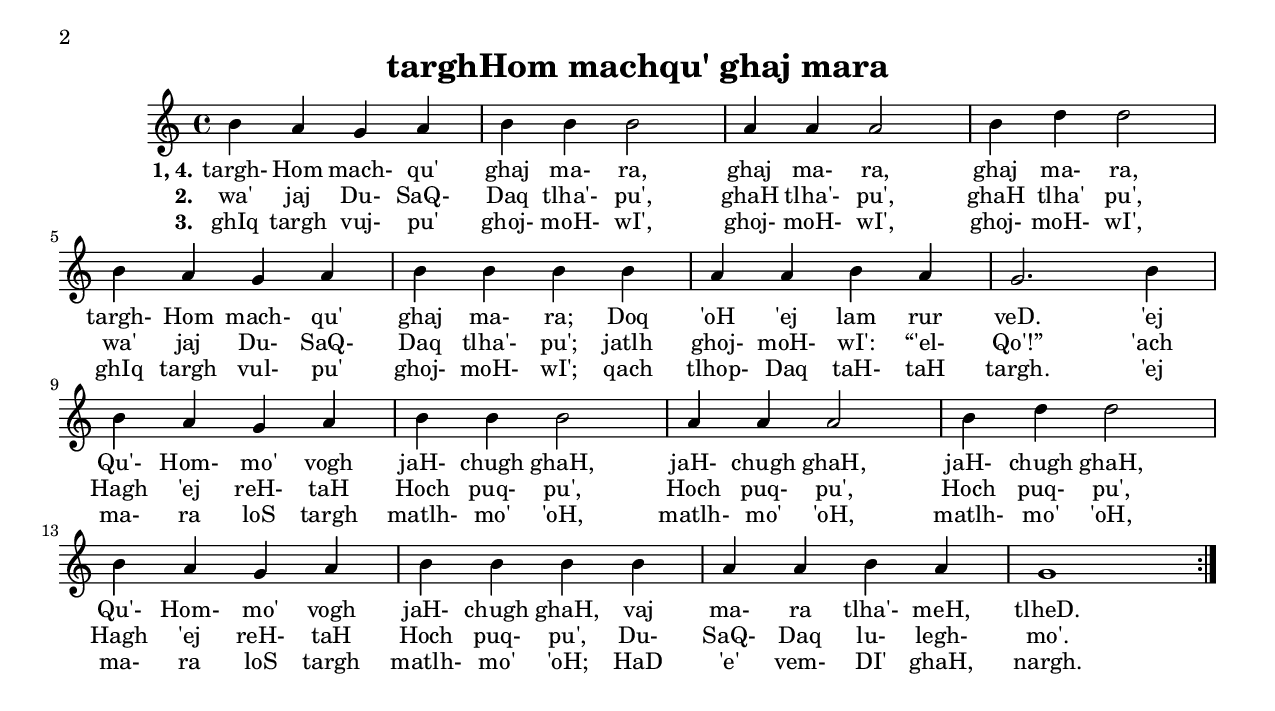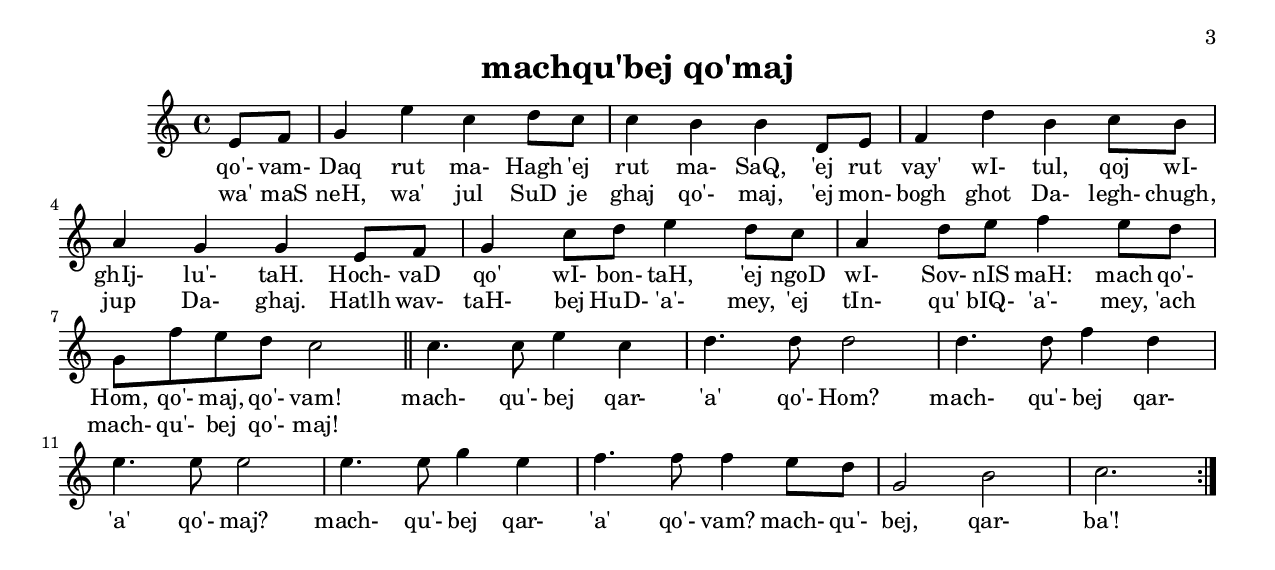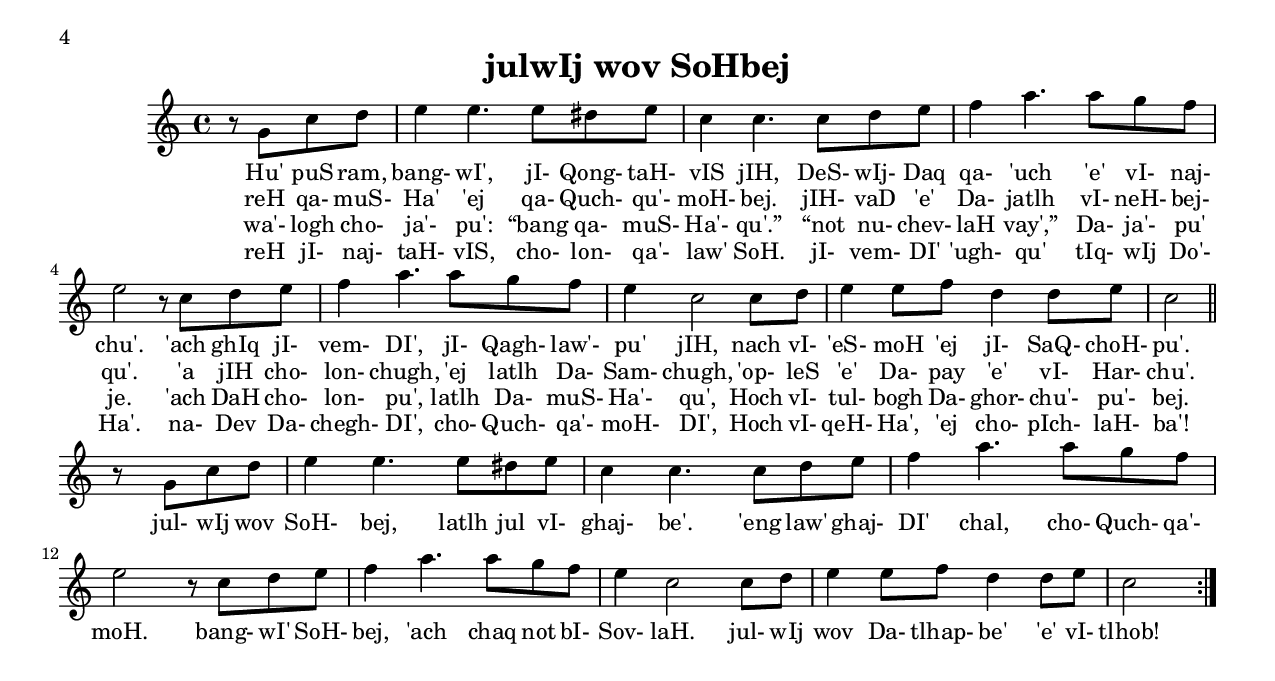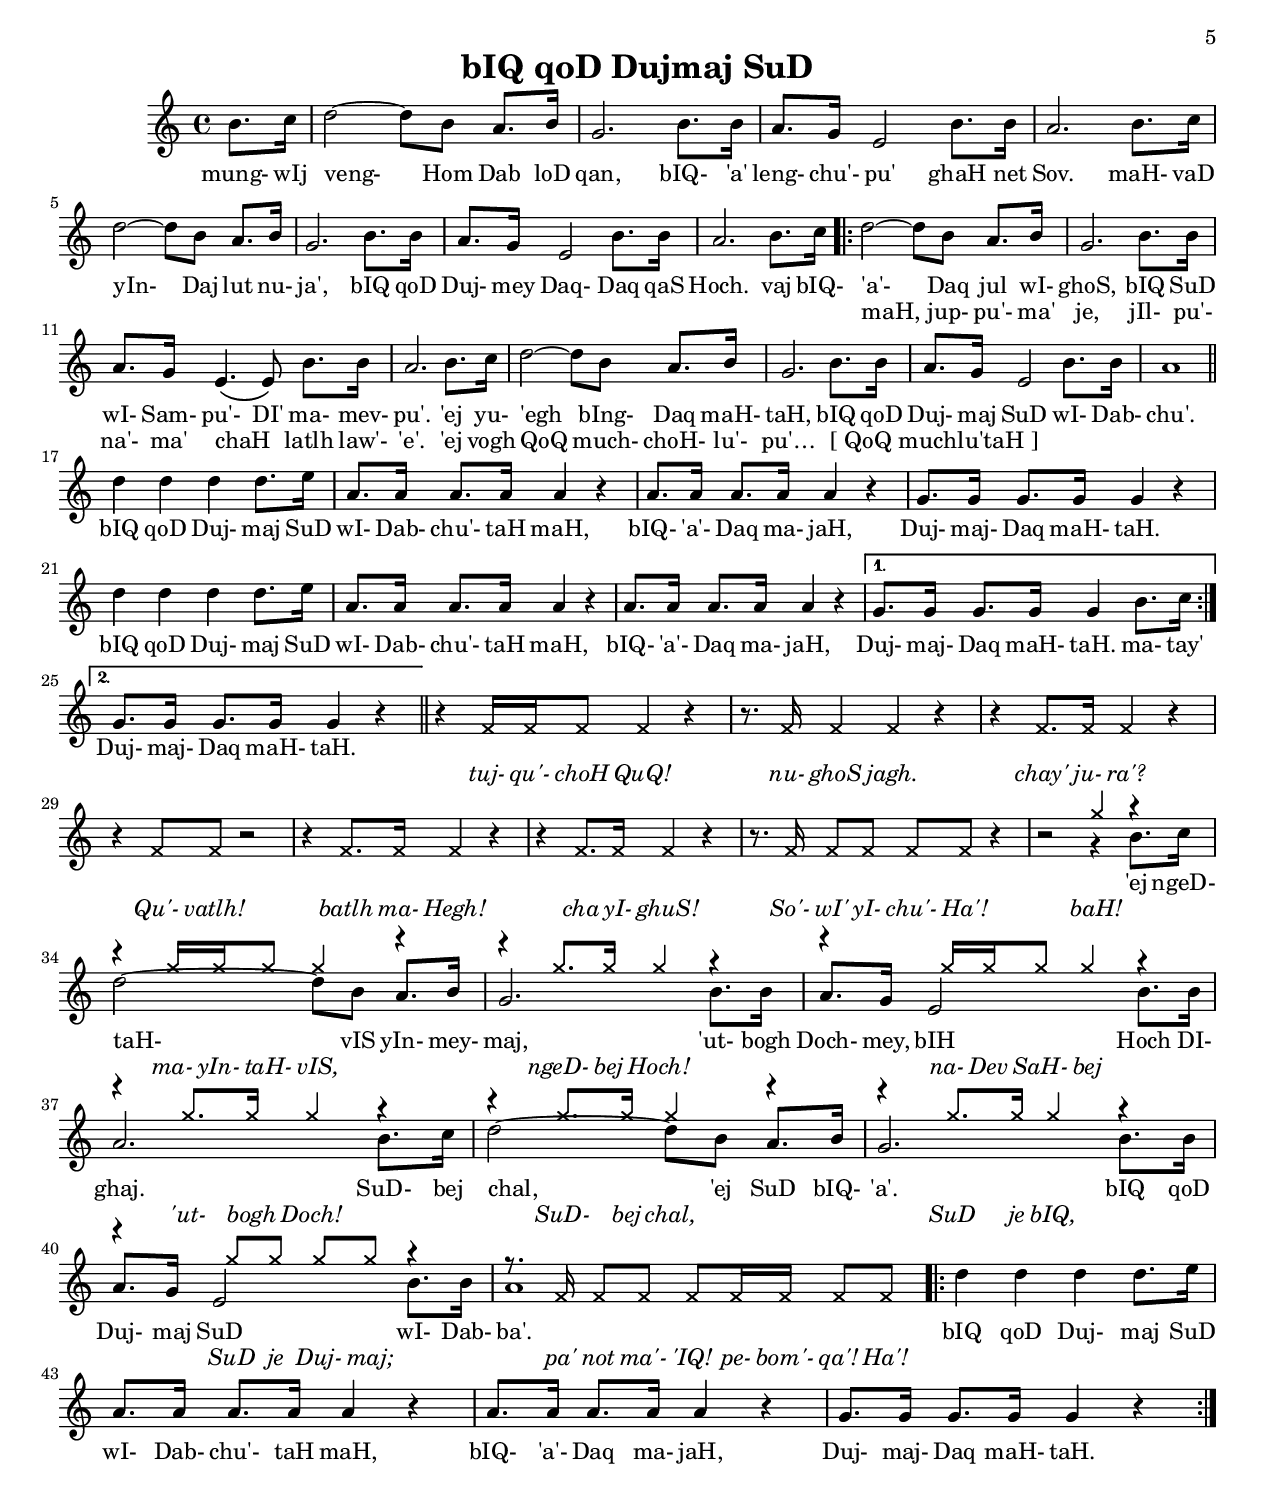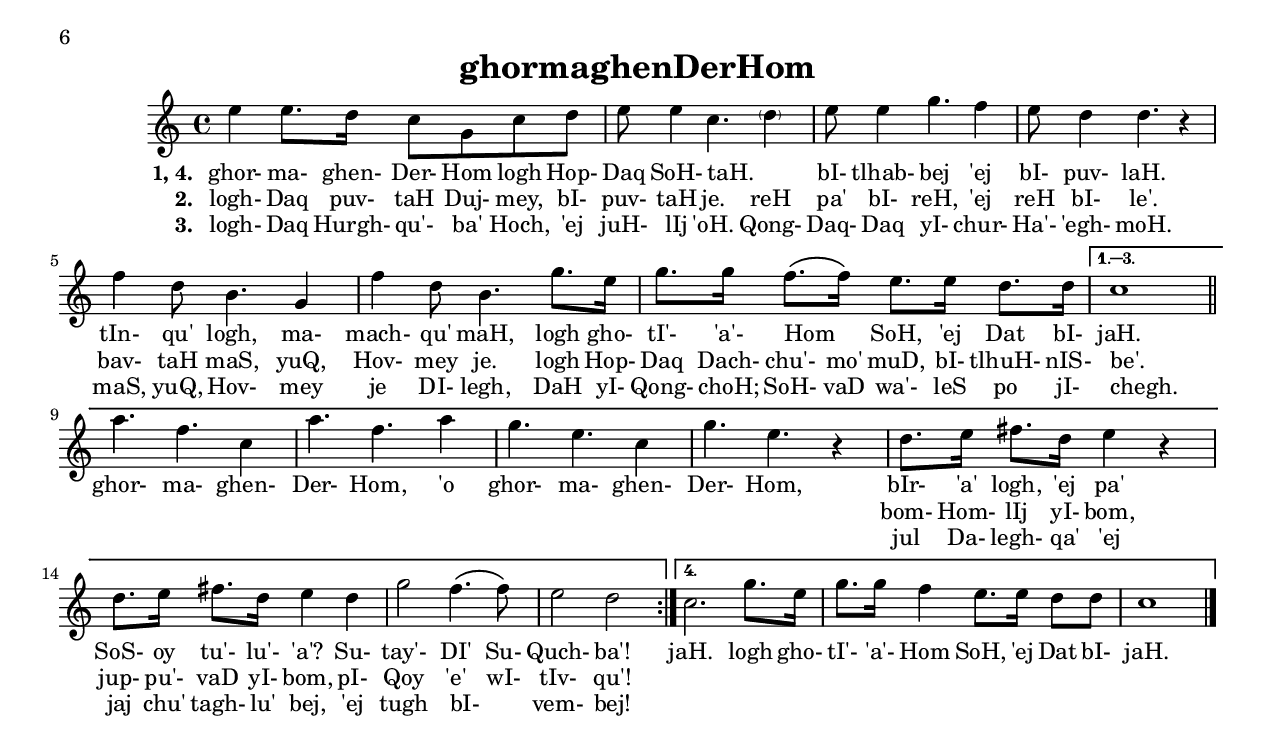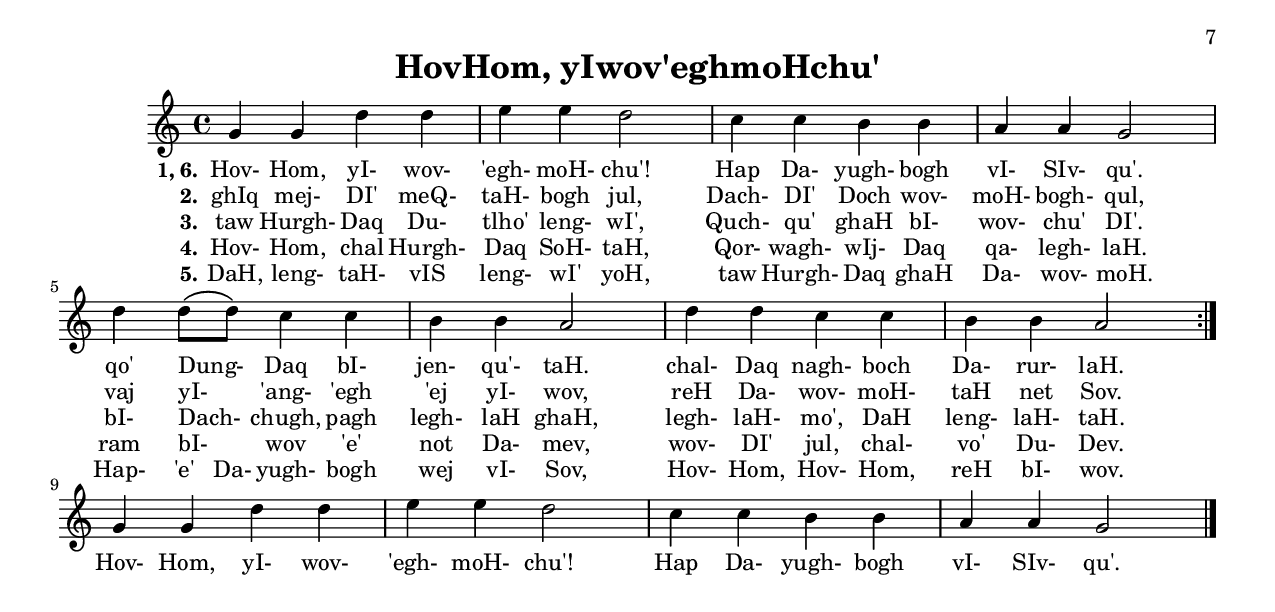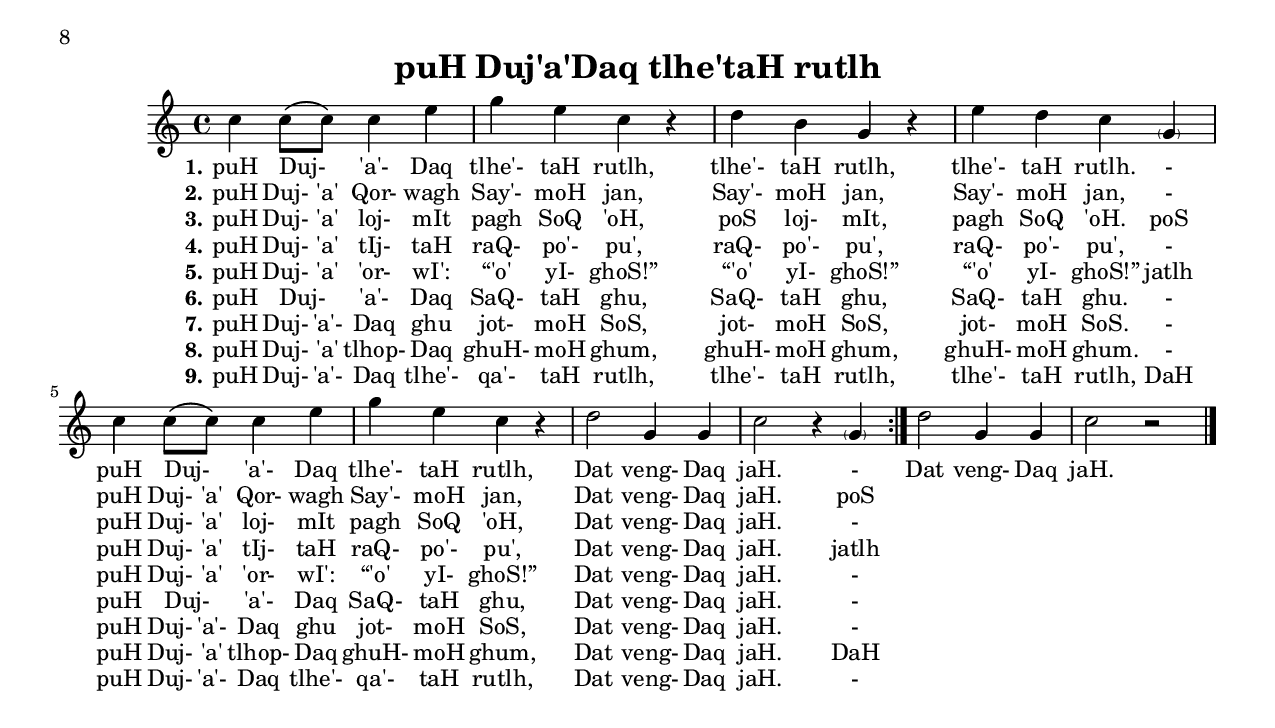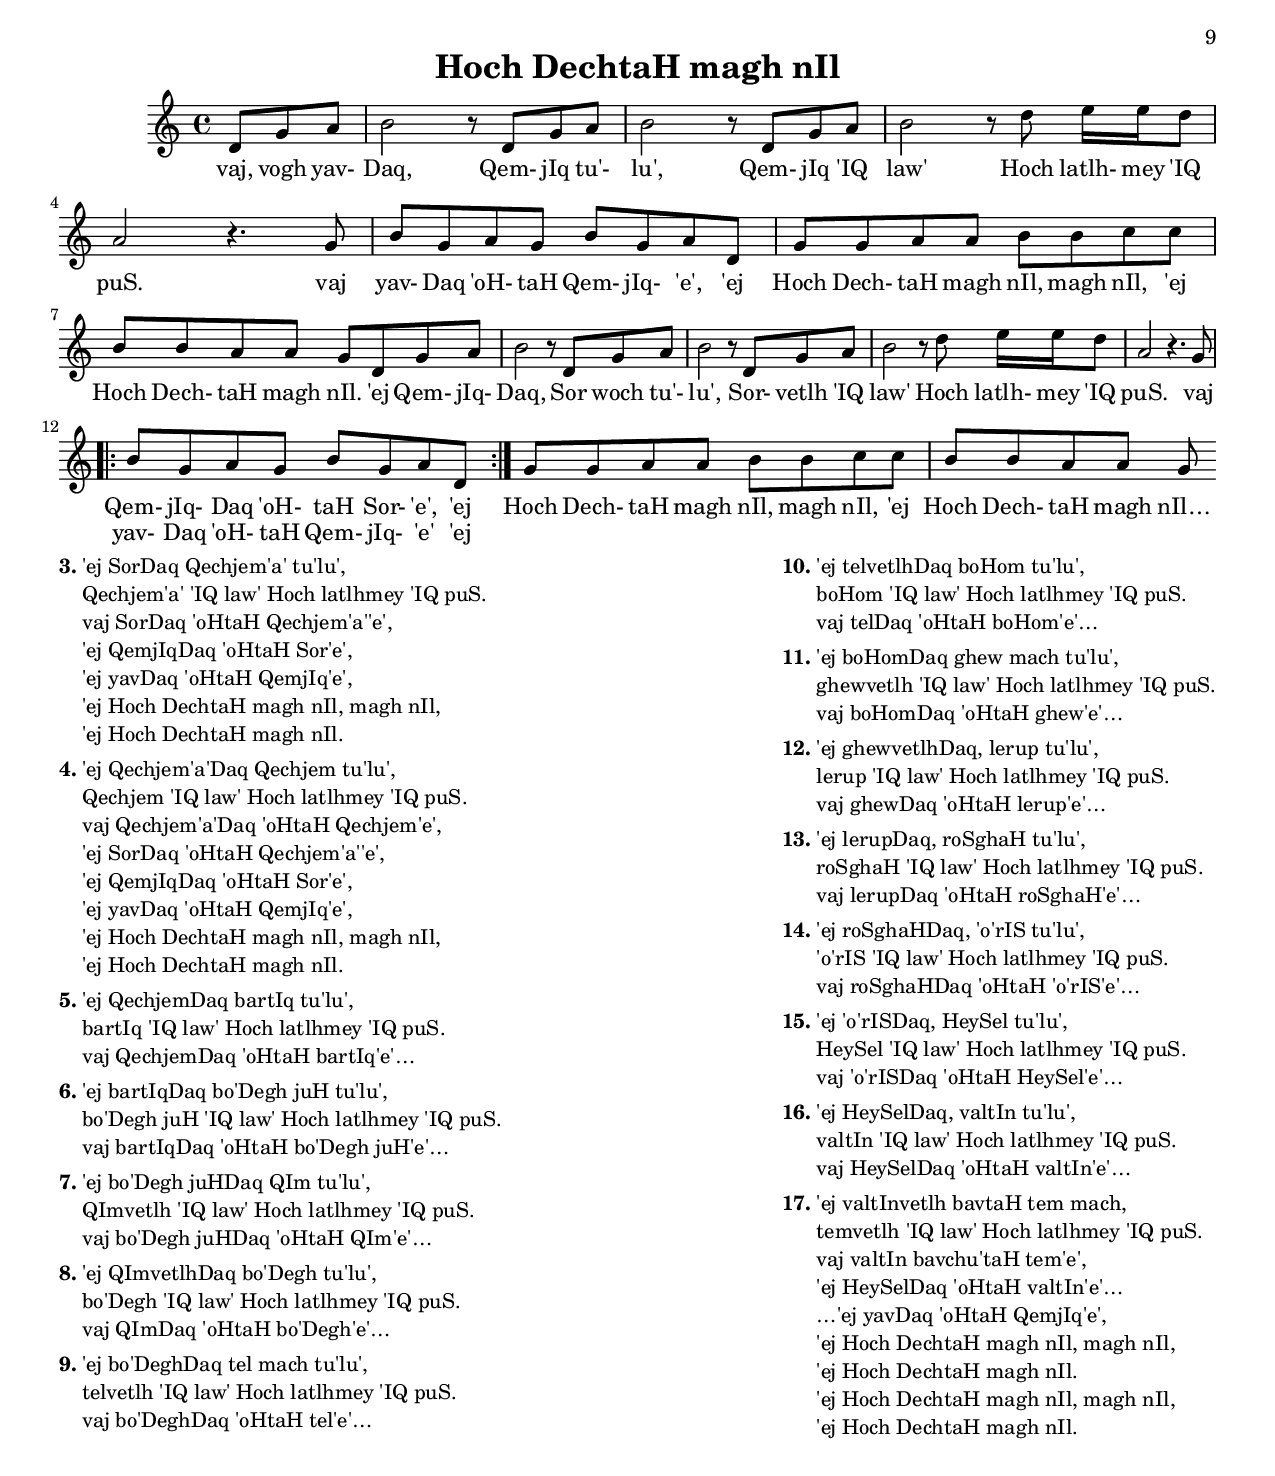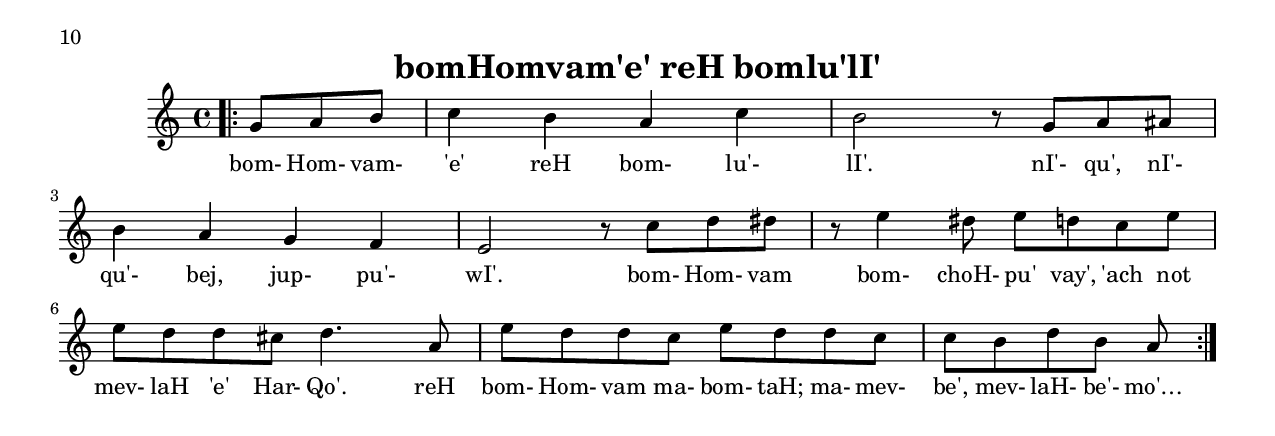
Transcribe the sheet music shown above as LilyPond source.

#(set-default-paper-size "letter")

\bookpart {
  \header {
    title = "puq bom paq"
    subtitle = "tlhIngan Hol puq bommey"
  }
  \markup {
    ""
  }
}
\bookpart {
  \version "2.18"

\header {
  title = "targhHom machqu' ghaj mara"
}

\score { <<
  \new Staff {
    \new Voice = "bom" {
      \time 4/4

      \repeat volta 3 {
        b'4 a' g' a'
        b' b' b'2
        a'4 a' a'2
        b'4 d'' d''2
        b'4 a' g' a'
        b' b' b' b'
        a' a' b' a'
        g'2. b'4
        b'4 a' g' a'
        b' b' b'2
        a'4 a' a'2
        b'4 d'' d''2
        b'4 a' g' a'
        b' b' b' b'
        a' a' b' a'
        g'1
      }
    }
  }
  \new Lyrics {
    \lyricsto "bom" {
      \set stanza = #"1, 4."

      targh- Hom mach- qu' ghaj ma- ra, ghaj ma- ra, ghaj ma- ra,
      targh- Hom mach- qu' ghaj ma- ra; Doq 'oH 'ej lam rur veD.
      'ej Qu'- Hom- mo' vogh jaH- chugh ghaH, jaH- chugh ghaH, jaH- chugh ghaH,
      Qu'- Hom- mo' vogh jaH- chugh ghaH, vaj ma- ra tlha'- meH, tlheD.
    }
  }
  \new Lyrics {
    \lyricsto "bom" {
      \set stanza = #"2."

      wa' jaj Du- SaQ- Daq tlha'- pu', ghaH tlha'- pu', ghaH tlha' pu',
      wa' jaj Du- SaQ- Daq tlha'- pu'; jatlh ghoj- moH- wI': “'el- Qo'!”
      'ach Hagh 'ej reH- taH Hoch puq- pu', Hoch puq- pu', Hoch puq- pu',
      Hagh 'ej reH- taH Hoch puq- pu', Du- SaQ- Daq lu- legh- mo'.
    }
  }
  \new Lyrics {
    \lyricsto "bom" {
      \set stanza = #"3."

      ghIq targh vuj- pu' ghoj- moH- wI', ghoj- moH- wI', ghoj- moH- wI',
      ghIq targh vul- pu' ghoj- moH- wI'; qach tlhop- Daq taH- taH targh.
      'ej ma- ra loS targh matlh- mo' 'oH, matlh- mo' 'oH, matlh- mo' 'oH,
      ma- ra loS targh matlh- mo' 'oH; HaD 'e' vem- DI' ghaH, nargh.
    }
  }
>> }

}
\bookpart {
  \version "2.18"

\header {
  title = "machqu'bej qo'maj"
}

\score { <<
  \new Staff {
    \new Voice = "bom" {
      \time 4/4

      \repeat volta 2 {
        \partial 4
        e'8 f'
        g'4 e'' c'' d''8 c''
        c''4 b' b' d'8 e'
        f'4 d'' b' c''8 b'
        a'4 g' g' e'8 f'
        g'4 c''8 d'' e''4 d''8 c''
        a'4 d''8 e'' f''4 e''8 d''
        g' f'' e'' d'' c''2

        \bar "||"

        c''4. c''8 e''4 c''
        d''4. d''8 d''2
        d''4. d''8 f''4 d''
        e''4. e''8 e''2
        e''4. e''8 g''4 e''
        f''4. f''8 f''4 e''8 d''
        g'2 b'
        c''2.
      }
    }
  }
  \new Lyrics {
    \lyricsto "bom" {
      qo'- vam- Daq rut ma- Hagh 'ej rut ma- SaQ,
      'ej rut vay' wI- tul, qoj wI- ghIj- lu'- taH.
      Hoch- vaD qo' wI- bon- taH, 'ej ngoD wI- Sov- nIS maH:
      mach qo'- Hom, qo'- maj, qo'- vam!

      mach- qu'- bej qar- 'a' qo'- Hom?
      mach- qu'- bej qar- 'a' qo'- maj?
      mach- qu'- bej qar- 'a' qo'- vam?
      mach- qu'- bej, qar- ba'!
    }
  }
  \new Lyrics {
    \lyricsto "bom" {
      wa' maS
      neH, wa' jul SuD je ghaj qo'- maj,
      'ej mon- bogh ghot Da- legh- chugh, jup Da- ghaj.
      Hatlh wav- taH- bej HuD- 'a'- mey, 'ej tIn- qu' bIQ- 'a'- mey,
      'ach mach- qu'- bej qo'- maj!
    }
  }
>> }

}
\bookpart {
  \version "2.18"

\header {
  title = "julwIj wov SoHbej"
}

\score { <<
  \new Staff {
    \new Voice = "bom" {
      \time 4/4

      \repeat volta 4 {
        \partial 2

        r8 g' c'' d''
        e''4 e''4. e''8 dis'' e''
        c''4 c''4. c''8 d'' e''
        f''4 a''4. a''8 g'' f''
        e''2 r8 c''8 d'' e''
        f''4 a''4. a''8 g'' f''
        e''4 c''2 c''8 d''
        e''4  e''8 f'' d''4 d''8 e''
        c''2

        \break
        \bar "||"

        r8 g' c'' d''
        e''4 e''4. e''8 dis'' e''
        c''4 c''4. c''8 d'' e''
        f''4 a''4. a''8 g'' f''
        e''2 r8 c''8 d'' e''
        f''4 a''4. a''8 g'' f''
        e''4 c''2 c''8 d''
        e''4 e''8 f'' d''4 d''8 e''
        c''2

      }
    }
  }
  \new Lyrics {
    \lyricsto "bom" {
      Hu' puS ram, bang- wI', jI- Qong- taH- vIS jIH,
      DeS- wIj- Daq qa- 'uch 'e' vI- naj- chu'.
      'ach ghIq jI- vem- DI', jI- Qagh- law'- pu' jIH,
      nach vI- 'eS- moH 'ej jI- SaQ- choH- pu'.

      jul- wIj wov SoH- bej, latlh jul vI- ghaj- be'.
      'eng law' ghaj- DI' chal, cho- Quch- qa'- moH.
      bang- wI' SoH- bej, 'ach chaq not bI- Sov- laH.
      jul- wIj wov Da- tlhap- be' 'e' vI- tlhob!
    }
  }
  \new Lyrics {
    \lyricsto "bom" {
      reH qa- muS- Ha' 'ej qa- Quch- qu'- moH- bej.
      jIH- vaD 'e' Da- jatlh vI- neH- bej- qu'.
      'a jIH cho- lon- chugh, 'ej latlh Da- Sam- chugh,
      'op- leS 'e' Da- pay 'e' vI- Har- chu'.
    }
  }
  \new Lyrics {
    \lyricsto "bom" {
      wa'- logh cho- ja'- pu': “bang qa- muS- Ha'- qu'.”
      “not nu- chev- laH vay',” Da- ja'- pu' je.
      'ach DaH cho- lon- pu', latlh Da- muS- Ha'- qu',
      Hoch vI- tul- bogh Da- ghor- chu'- pu'- bej.
    }
  }
  \new Lyrics {
    \lyricsto "bom" {
      reH jI- naj- taH- vIS, cho- lon- qa'- law' SoH.
      jI- vem- DI' 'ugh- qu' tIq- wIj Do'- Ha'.
      na- Dev Da- chegh- DI', cho- Quch- qa'- moH- DI',
      Hoch vI- qeH- Ha', 'ej cho- pIch- laH- ba'!
    }
  }
>> }

}
\bookpart {
  \version "2.18"
#(set-global-staff-size 18)

\header {
  title = "bIQ qoD Dujmaj SuD"
}

\score { <<
  \new Staff {
    <<
    \new Voice = "bom" {
      \time 4/4

      \partial 4 b'8. c''16
      d''2~ d''8 b' a'8. b'16
      g'2. b'8. b'16
      a'8. g'16 e'2 b'8. b'16
      a'2. b'8. c''16
      d''2~ d''8 b' a'8. b'16
      g'2. b'8. b'16
      a'8. g'16 e'2 b'8. b'16
      a'2. b'8. c''16

      \repeat volta 2 {
        d''2~ d''8 b' a'8. b'16
        g'2. b'8. b'16
        a'8. g'16 e'4. \( e'8 \) b'8. b'16
        a'2. b'8. c''16
        d''2~ d''8 b' a'8. b'16
        g'2. b'8. b'16
        a'8. g'16 e'2 b'8. b'16
        a'1

       \bar "||" \break

        d''4 d'' d'' d''8. e''16
        a'8. a'16 a'8. a'16 a'4 r
        a'8. a'16 a'8. a'16 a'4 r
        g'8. g'16 g'8. g'16 g'4 r

        d''4 d'' d'' d''8. e''16
        a'8. a'16 a'8. a'16 a'4 r
        a'8. a'16 a'8. a'16 a'4 r
      } \alternative {
        { g'8. g'16 g'8. g'16 g'4 b'8. c''16 }
        { g'8. g'16 g'8. g'16 g'4 r4 }
      }
      \bar "||"

      s1*7
      s2 r4 b'8. c''16
      d''2~ d''8 b' a'8. b'16
      g'2. b'8. b'16
      a'8. g'16 e'2 b'8. b'16
      a'2. b'8. c''16
      d''2~ d''8 b' a'8. b'16
      g'2. b'8. b'16
      a'8. g'16 e'2 b'8. b'16
      a'1
      \repeat volta 2 {
        d''4 d'' d'' d''8. e''16
        a'8. a'16 a'8. a'16 a'4 r
        a'8. a'16 a'8. a'16 a'4 r
        g'8. g'16 g'8. g'16 g'4 r
      }
    }
    \new Voice = "bom2" {
      \override Voice.NoteHead.style = #'cross
      \override Stem.direction = #UP
      \partial 4 s4
      s1*25
      r4 f'16 f' f'8 f'4 r
      r8. f'16 f'4 f' r
      r4 f'8. f'16 f'4 r
      r4 f'8 f' r2
      r4 f'8. f'16 f'4 r
      r4 f'8. f'16 f'4 r
      r8. f'16 f'8 f' f' f' r4
      r2 g''4 r4
      r4 g''16 g'' g''8 g''4 r
      r4 g''8. g''16 g''4 r
      r4 g''16 g'' g''8 g''4 r
      r4 g''8. g''16 g''4 r
      r4 g''8. g''16 g''4 r
      r4 g''8. g''16 g''4 r
      r4 g''8 g'' g'' g'' r4
      r8. f'16 f'8 f' f' f'16 f' f'8 f'
    }
    >>
  }
  \new Lyrics {
    \lyricsto "bom" {
      mung- wIj veng- Hom Dab loD qan,
      bIQ- 'a' leng- chu'- pu' ghaH net Sov.
      maH- vaD yIn- Daj lut nu- ja',
      bIQ qoD Duj- mey Daq- Daq qaS Hoch.

      vaj bIQ- 'a'- Daq jul wI- ghoS,
      bIQ SuD wI- Sam- pu'- DI' ma- mev- pu'.
      'ej yu- 'egh bIng- Daq maH- taH,
      bIQ qoD Duj- maj SuD wI- Dab- chu'.

      bIQ qoD Duj- maj SuD wI- Dab- chu'- taH maH,
      bIQ- 'a'- Daq ma- jaH, Duj- maj- Daq maH- taH.
      bIQ qoD Duj- maj SuD wI- Dab- chu'- taH maH,
      bIQ- 'a'- Daq ma- jaH, Duj- maj- Daq maH- taH.

      ma- tay'

      Duj- maj- Daq maH- taH.

      'ej ngeD- taH- vIS yIn- mey- maj,
      'ut- bogh Doch- mey, bIH Hoch DI- ghaj.
      SuD- bej chal, 'ej SuD bIQ- 'a'.
      bIQ qoD Duj- maj SuD wI- Dab- ba'.

      bIQ qoD Duj- maj SuD wI- Dab- chu'- taH maH,
      bIQ- 'a'- Daq ma- jaH, Duj- maj- Daq maH- taH.
    }
  }
  \new Lyrics {
    \lyricsto "bom" {
      \skip 1 \skip 1 \skip 1 \skip 1 \skip 1 \skip 1
      \skip 1 \skip 1 \skip 1 \skip 1 \skip 1 \skip 1
      \skip 1 \skip 1 \skip 1 \skip 1 \skip 1 \skip 1
      \skip 1 \skip 1 \skip 1 \skip 1 \skip 1 \skip 1
      \skip 1 \skip 1 \skip 1 \skip 1 \skip 1 \skip 1
      \skip 1 \skip 1
      maH, jup- pu'- ma' je,
      jIl- pu'- na'- ma' chaH _ latlh law'- 'e'.
      'ej vogh QoQ much- choH- lu'- pu'…
      "[ QoQ muchlu'taH ]" _ _ _ _ _ _ _ _
    }
  }
  \new Lyrics {
    \lyricsto "bom2" {
      \override LyricText #'font-shape = #'italic      
      tuj- qu'- choH QuQ!
      nu- ghoS jagh.
      chay' ju- ra'?
      Qu'- vatlh!
      batlh ma- Hegh!
      cha yI- ghuS!
      So'- wI' yI- chu'- Ha'!
      baH!

      ma- yIn- taH- vIS, ngeD- bej Hoch!
      na- Dev SaH- bej 'ut- bogh Doch!
      SuD- bej chal, SuD je bIQ,
      SuD je Duj- maj; pa' not ma'- 'IQ!
      pe- bom'- qa'! Ha'!
    }
  }
>> }

}
\bookpart {
  \version "2.18"

\header {
  title = "ghormaghenDerHom"
}

\score { <<
  \new Staff {
    \new Voice = "bom" {
      \time 4/4

      \repeat volta 4 {

        e''4 e''8. d''16 c''8 g' c'' d''
        e''8 e''4 c''4. \parenthesize d''4
        e''8 e''4 g''4. f''4
        e''8 d''4 d''4. r4
        f''4 d''8 b'4. g'4
        f''4 d''8 b'4. g''8. e''16
        g''8. g''16 f''8. \( f''16 \) e''8. e''16 d''8. d''16


      } \alternative {
        {
          c''1

          \break
          \bar "||"

          a''4. f'' c''4
          a''4. f'' a''4
          g''4. e'' c''4
          g''4. e'' r4
          d''8. e''16 fis''8. d''16 e''4 r4
          d''8. e''16 fis''8. d''16 e''4 d''
          g''2 f''4. \( f''8 \)
          e''2 d''
        }
        {
          c''2. g''8. e''16
          g''8. g''16 f''4 e''8. e''16 d''8 d''
          c''1

          \bar "|."
        }
      }
    }
  }
  \new Lyrics {
    \lyricsto "bom" {
      \set stanza = #"1, 4. "

      ghor- ma- ghen- Der- Hom logh Hop- Daq SoH- taH. _
      bI- tlhab- bej 'ej bI- puv- laH.
      tIn- qu' logh, ma- mach- qu' maH,
      logh gho- tI'- 'a'- Hom _ SoH, 'ej Dat bI- jaH.

      ghor- ma- ghen- Der- Hom, 'o ghor- ma- ghen- Der- Hom,
      bIr- 'a' logh, 'ej pa' SoS- oy tu'- lu'- 'a'?
      Su- tay'- DI' Su- Quch- ba'!

      jaH.
      logh gho- tI'- 'a'- Hom SoH, 'ej Dat bI- jaH.
    }
  }
  \new Lyrics {
    \lyricsto "bom" {
      \set stanza = #"2. "

      logh- Daq puv- taH Duj- mey, bI- puv- taH je.
      reH pa' bI- reH, 'ej reH bI- le'.
      bav- taH maS, yuQ, Hov- mey je.
      logh Hop- Daq Dach- chu'- mo' muD, bI- tlhuH- nIS- be'.

      _ _ _ _ _ _ _ _ _ _ _
      bom- Hom- lIj yI- bom, jup- pu'- vaD yI- bom,
      pI- Qoy 'e' wI- tIv- qu'!
    }
  }
  \new Lyrics {
    \lyricsto "bom" {
      \set stanza = #"3. "

      logh- Daq Hurgh- qu'- ba' Hoch, 'ej juH- lIj 'oH.
      Qong- Daq- Daq yI- chur- Ha'- 'egh- moH.
      maS, yuQ, Hov- mey je DI- legh,
      DaH yI- Qong- choH; SoH- vaD wa'- leS po jI- chegh.

      _ _ _ _ _ _ _ _ _ _ _
      jul Da- legh- qa' 'ej jaj chu' tagh- lu' bej,
      'ej tugh bI- _ vem- bej!
    }
  }
>> }

}
\bookpart {
  \version "2.18"

\header {
  title = "HovHom, yIwov'eghmoHchu'"
}

\score { <<
  \new Staff {
    \new Voice = "bom" {
      \time 4/4

      \repeat volta 5 {
        g'4 g' d'' d''
        e'' e'' d''2
        c''4 c'' b' b'
        a' a' g'2
        d''4 d''8 \( d'' \) c''4 c''
        b' b' a'2
        d''4 d'' c'' c''
        b' b' a'2
      }

      g'4 g' d'' d''
      e'' e'' d''2
      c''4 c'' b' b'
      a' a' g'2

      \bar "|."
    }
  }
  \new Lyrics {
    \lyricsto "bom" {
      \set stanza = #"1, 6."

      Hov- Hom, yI- wov- 'egh- moH- chu'!
      Hap Da- yugh- bogh vI- SIv- qu'.
      qo' Dung- _ Daq bI- jen- qu'- taH.
      chal- Daq nagh- boch Da- rur- laH.
      Hov- Hom, yI- wov- 'egh- moH- chu'!
      Hap Da- yugh- bogh vI- SIv- qu'.
    }
  }
  \new Lyrics {
    \lyricsto "bom" {
      \set stanza = #"2."

      ghIq mej- DI' meQ- taH- bogh jul,
      Dach- DI' Doch wov- moH- bogh- qul,
      vaj yI- _ 'ang- 'egh 'ej yI- wov,
      reH Da- wov- moH- taH net Sov.
    }
  }
  \new Lyrics {
    \lyricsto "bom" {
      \set stanza = #"3."

      taw Hurgh- Daq Du- tlho' leng- wI',
      Quch- qu' ghaH bI- wov- chu' DI'.
      bI- Dach- _ chugh, pagh legh- laH ghaH,
      legh- laH- mo', DaH leng- laH- taH.
    }
  }
  \new Lyrics {
    \lyricsto "bom" {
      \set stanza = #"4."

      Hov- Hom, chal Hurgh- Daq SoH- taH,
      Qor- wagh- wIj- Daq qa- legh- laH.
      ram bI- _ wov 'e' not Da- mev,
      wov- DI' jul, chal- vo' Du- Dev.
    }
  }
  \new Lyrics {
    \lyricsto "bom" {
      \set stanza = #"5."

      DaH, leng- taH- vIS leng- wI' yoH,
      taw Hurgh- Daq ghaH Da- wov- moH.
      Hap- 'e' Da- yugh- bogh wej vI- Sov,
      Hov- Hom, Hov- Hom, reH bI- wov.
    }
  }
>> }

}
\bookpart {
  \version "2.18"

\header {
  title = "puH Duj'a'Daq tlhe'taH rutlh"
}

\score { <<
  \new Staff {
    \new Voice = "bom" {
      \time 4/4

      \repeat volta 9 {
        c''4 c''8 \( c'' \) c''4 e''
        g'' e'' c'' r
        d''4 b' g' r
        e''4 d'' c'' \parenthesize g'
        c''4 c''8 \( c'' \) c''4 e''
        g'' e'' c'' r
        d''2 g'4 g'
        c''2 r4 \parenthesize g'
      }

        d''2 g'4 g'
        c''2 r

      \bar "|."
    }
  }
  \new Lyrics {
    \lyricsto "bom" {
      \set stanza = #"1."

      puH Duj- _ 'a'- Daq tlhe'- taH rutlh,
      tlhe'- taH rutlh, tlhe'- taH rutlh. -
      puH Duj- _ 'a'- Daq tlhe'- taH rutlh,
      Dat veng- Daq jaH. -

      Dat veng- Daq jaH.
    }
  }
  \new Lyrics {
    \lyricsto "bom" {
      \set stanza = #"2."

      puH Duj- 'a' Qor- wagh Say'- moH jan,
      Say'- moH jan, Say'- moH jan, -
      puH Duj- 'a' Qor- wagh Say'- moH jan,
      Dat veng- Daq jaH. poS
    }
  }
  \new Lyrics {
    \lyricsto "bom" {
      \set stanza = #"3."

      puH Duj- 'a' loj- mIt pagh SoQ 'oH,
      poS loj- mIt, pagh SoQ 'oH. poS
      puH Duj- 'a' loj- mIt pagh SoQ 'oH,
      Dat veng- Daq jaH. -
    }
  }
  \new Lyrics {
    \lyricsto "bom" {
      \set stanza = #"4."

      puH Duj- 'a' tIj- taH raQ- po'- pu',
      raQ- po'- pu', raQ- po'- pu', -
      puH Duj- 'a' tIj- taH raQ- po'- pu',
      Dat veng- Daq jaH. jatlh
    }
  }
  \new Lyrics {
    \lyricsto "bom" {
      \set stanza = #"5."

      puH Duj- 'a' 'or- wI': “'o' yI- ghoS!”
      “'o' yI- ghoS!” “'o' yI- ghoS!” jatlh
      puH Duj- 'a' 'or- wI': “'o' yI- ghoS!”
      Dat veng- Daq jaH. -
    }
  }
  \new Lyrics {
    \lyricsto "bom" {
      \set stanza = #"6."

      puH Duj- _ 'a'- Daq SaQ- taH ghu,
      SaQ- taH ghu, SaQ- taH ghu. -
      puH Duj- _ 'a'- Daq SaQ- taH ghu,
      Dat veng- Daq jaH. -
    }
  }
  \new Lyrics {
    \lyricsto "bom" {
      \set stanza = #"7."

      puH Duj- 'a'- Daq ghu jot- moH SoS,
      jot- moH SoS, jot- moH SoS. -
      puH Duj- 'a'- Daq ghu jot- moH SoS,
      Dat veng- Daq jaH. -
    }
  }
  \new Lyrics {
    \lyricsto "bom" {
      \set stanza = #"8."

      puH Duj- 'a' tlhop- Daq ghuH- moH ghum,
      ghuH- moH ghum, ghuH- moH ghum. -
      puH Duj- 'a' tlhop- Daq ghuH- moH ghum,
      Dat veng- Daq jaH. DaH
    }
  }
  \new Lyrics {
    \lyricsto "bom" {
      \set stanza = #"9."
      puH Duj- 'a'- Daq tlhe'- qa'- taH rutlh,
      tlhe'- taH rutlh, tlhe'- taH rutlh, DaH
      puH Duj- 'a'- Daq tlhe'- qa'- taH rutlh,
      Dat veng- Daq jaH. -
    }
  }
>> }

}
\bookpart {
  \version "2.18"

\header {
  title = "Hoch DechtaH magh nIl"
}

\score { <<
  \new Staff {
    \new Voice = "bom" {
      \time 4/4

      \partial 4.
      d'8 g' a'
      b'2 r8 d' g' a'
      b'2 r8 d' g' a'
      b'2 r8 d'' e''16 e'' d''8
      a'2 r4. g'8
      b' g' a' g' b' g' a' d'
      g' g' a' a' b' b' c'' c''
      b' b' a' a' g' d' g' a'

      b'2 r8 d' g' a'
      b'2 r8 d' g' a'
      b'2 r8 d'' e''16 e'' d''8
      a'2 r4. g'8
      \repeat volta 2 {
        b' g' a' g' b' g' a' d'
      }
      g' g' a' a' b' b' c'' c''
      b' b' a' a' g'
    }
  }
  \new Lyrics {
    \lyricsto "bom" {
      vaj, vogh yav- Daq, Qem- jIq tu'- lu',
      Qem- jIq 'IQ law' Hoch latlh- mey 'IQ puS.
      vaj yav- Daq 'oH- taH Qem- jIq- 'e',
      'ej Hoch Dech- taH magh nIl, magh nIl,
      'ej Hoch Dech- taH magh nIl.

      'ej Qem- jIq- Daq, Sor woch tu'- lu',
      Sor- vetlh 'IQ law' Hoch latlh- mey 'IQ puS.
      vaj Qem- jIq- Daq 'oH- taH Sor- 'e',
      'ej Hoch Dech- taH magh nIl, magh nIl,
      'ej Hoch Dech- taH magh nIl…
    }
  }
  \new Lyrics {
    \lyricsto "bom" {
      \skip 1 \skip 1 \skip 1 \skip 1 \skip 1 \skip 1
      \skip 1 \skip 1 \skip 1 \skip 1 \skip 1 \skip 1
      \skip 1 \skip 1 \skip 1 \skip 1 \skip 1 \skip 1
      \skip 1 \skip 1 \skip 1 \skip 1 \skip 1 \skip 1
      \skip 1 \skip 1 \skip 1 \skip 1 \skip 1 \skip 1
      \skip 1 \skip 1 \skip 1 \skip 1 \skip 1 \skip 1
      \skip 1 \skip 1 \skip 1 \skip 1 \skip 1 \skip 1
      \skip 1 \skip 1 \skip 1 \skip 1 \skip 1 \skip 1
      \skip 1 \skip 1 \skip 1 \skip 1 \skip 1 \skip 1
      \skip 1 \skip 1 \skip 1

      yav- Daq 'oH- taH Qem- jIq- 'e' 'ej
    }
  }
>> }

\markup {
  \fill-line {
     \column {
      \line { \bold "3."
        \column {
          "'ej SorDaq Qechjem'a' tu'lu',"
          "Qechjem'a' 'IQ law' Hoch latlhmey 'IQ puS."
          "vaj SorDaq 'oHtaH Qechjem'a''e',"
          "'ej QemjIqDaq 'oHtaH Sor'e',"
          "'ej yavDaq 'oHtaH QemjIq'e',"
          "'ej Hoch DechtaH magh nIl, magh nIl,"
          "'ej Hoch DechtaH magh nIl."
        }
      }
      \combine \null \vspace #0.1
      \line { \bold "4."
        \column {
          "'ej Qechjem'a'Daq Qechjem tu'lu',"
          "Qechjem 'IQ law' Hoch latlhmey 'IQ puS."
          "vaj Qechjem'a'Daq 'oHtaH Qechjem'e',"
          "'ej SorDaq 'oHtaH Qechjem'a''e',"
          "'ej QemjIqDaq 'oHtaH Sor'e',"
          "'ej yavDaq 'oHtaH QemjIq'e',"
          "'ej Hoch DechtaH magh nIl, magh nIl,"
          "'ej Hoch DechtaH magh nIl."
        }
      }
      \combine \null \vspace #0.1
      \line { \bold "5."
        \column {
          "'ej QechjemDaq bartIq tu'lu',"
          "bartIq 'IQ law' Hoch latlhmey 'IQ puS."
          "vaj QechjemDaq 'oHtaH bartIq'e'…"
        }
      }
      \combine \null \vspace #0.1
      \line { \bold "6."
        \column {
          "'ej bartIqDaq bo'Degh juH tu'lu',"
          "bo'Degh juH 'IQ law' Hoch latlhmey 'IQ puS."
          "vaj bartIqDaq 'oHtaH bo'Degh juH'e'…"
        }
      }
      \combine \null \vspace #0.1
      \line { \bold "7."
        \column {
          "'ej bo'Degh juHDaq QIm tu'lu',"
          "QImvetlh 'IQ law' Hoch latlhmey 'IQ puS."
          "vaj bo'Degh juHDaq 'oHtaH QIm'e'…"
        }
      }
      \combine \null \vspace #0.1
      \line { \bold "8."
        \column {
          "'ej QImvetlhDaq bo'Degh tu'lu',"
          "bo'Degh 'IQ law' Hoch latlhmey 'IQ puS."
          "vaj QImDaq 'oHtaH bo'Degh'e'…"
        }
      }
      \combine \null \vspace #0.1
      \line { \bold "9."
        \column {
          "'ej bo'DeghDaq tel mach tu'lu',"
          "telvetlh 'IQ law' Hoch latlhmey 'IQ puS."
          "vaj bo'DeghDaq 'oHtaH tel'e'…"
        }
      }
    }
    \hspace #0.1
    \column {
      \line { \bold "10."
        \column {
          "'ej telvetlhDaq boHom tu'lu',"
          "boHom 'IQ law' Hoch latlhmey 'IQ puS."
          "vaj telDaq 'oHtaH boHom'e'…"
        }
      }
      \combine \null \vspace #0.1
      \line { \bold "11."
        \column {
          "'ej boHomDaq ghew mach tu'lu',"
          "ghewvetlh 'IQ law' Hoch latlhmey 'IQ puS."
          "vaj boHomDaq 'oHtaH ghew'e'…"
        }
      }
      \combine \null \vspace #0.1
      \line { \bold "12."
        \column {
          "'ej ghewvetlhDaq, lerup tu'lu',"
          "lerup 'IQ law' Hoch latlhmey 'IQ puS."
          "vaj ghewDaq 'oHtaH lerup'e'…"
        }
      }
      \combine \null \vspace #0.1
      \line { \bold "13."
        \column {
          "'ej lerupDaq, roSghaH tu'lu',"
          "roSghaH 'IQ law' Hoch latlhmey 'IQ puS."
          "vaj lerupDaq 'oHtaH roSghaH'e'…"
        }
      }
      \combine \null \vspace #0.1
      \line { \bold "14."
        \column {
          "'ej roSghaHDaq, 'o'rIS tu'lu',"
          "'o'rIS 'IQ law' Hoch latlhmey 'IQ puS."
          "vaj roSghaHDaq 'oHtaH 'o'rIS'e'…"
        }
      }
      \combine \null \vspace #0.1
      \line { \bold "15."
        \column {
          "'ej 'o'rISDaq, HeySel tu'lu',"
          "HeySel 'IQ law' Hoch latlhmey 'IQ puS."
          "vaj 'o'rISDaq 'oHtaH HeySel'e'…"
        }
      }
      \combine \null \vspace #0.1
      \line { \bold "16."
        \column {
          "'ej HeySelDaq, valtIn tu'lu',"
          "valtIn 'IQ law' Hoch latlhmey 'IQ puS."
          "vaj HeySelDaq 'oHtaH valtIn'e'…"
        }
      }
      \combine \null \vspace #0.1
      \line { \bold "17."
        \column {
          "'ej valtInvetlh bavtaH tem mach,"
          "temvetlh 'IQ law' Hoch latlhmey 'IQ puS."
          "vaj valtIn bavchu'taH tem'e',"
          "'ej HeySelDaq 'oHtaH valtIn'e'…"
          "…'ej yavDaq 'oHtaH QemjIq'e',"
          "'ej Hoch DechtaH magh nIl, magh nIl,"
          "'ej Hoch DechtaH magh nIl."
          "'ej Hoch DechtaH magh nIl, magh nIl,"
          "'ej Hoch DechtaH magh nIl."
        }
      }
    }
  }
}

}
\bookpart {
  \version "2.18"

\header {
  title = "bomHomvam'e' reH bomlu'lI'"
}

\score { <<
  \new Staff {
    \new Voice = "bom" {
      \time 4/4

      \repeat volta 2 {
        \bar ".|:"
        \partial 4. g'8 a' b'
        c''4 b' a' c''
        b'2 r8 g' a' ais'
        b'4 a' g' f'
        e'2 r8 c''8 d'' dis''
        r8 e''4 dis''8 e'' d'' c'' e''
        e'' d'' d'' cis'' d''4. a'8
        e''8 d'' d'' c'' e'' d'' d'' c''
        c'' b' d'' b' a'
      }
    }
  }
  \new Lyrics {
    \lyricsto "bom" {
        bom- Hom- vam- 'e' reH bom- lu'- lI'.
        nI'- qu', nI'- qu'- bej, jup- pu'- wI'.
        bom- Hom- vam bom- choH- pu' vay', 'ach not mev- laH 'e' Har- Qo'.
        reH bom- Hom- vam ma- bom- taH; ma- mev- be', mev- laH- be'- mo'…
   }
  }
>> }

}
